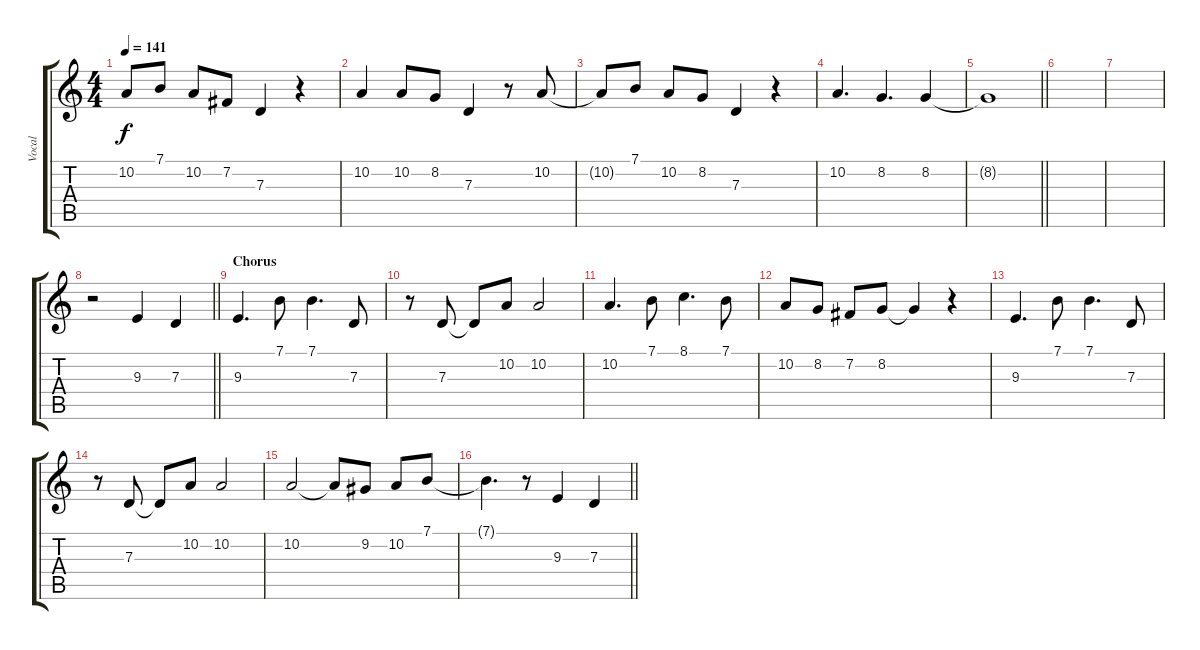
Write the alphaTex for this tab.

\track ("Vocal" "Vocal") {instrument violin}
\staff {score tabs}
\tuning (E4 B3 G3 D3 A2 E2) {hide}
\ts (4 4)
\tempo 141
\clef g2
\ks c
10.2{t}.8{dy f} 7.1.8 10.2.8 7.2.8 7.3.4 r.4 |
10.2.4 10.2.8 8.2.8 7.3.4 r.8 10.2.8 |
10.2{t}.8 7.1.8 10.2.8 8.2.8 7.3.4 r.4 |
10.2.4{d} 8.2.4{d} 8.2.4 |
\barLineRight lightlight
8.2{t}.1 |
|
|
\barLineRight lightlight
r.2 9.3.4 7.3.4 |
\section ("" "Chorus")
9.3.4{d} 7.1.8 7.1.4{d} 7.3.8 |
r.8 7.3.8 7.3{t}.8 10.2.8 10.2.2 |
10.2.4{d} 7.1.8 8.1.4{d} 7.1.8 |
10.2.8 8.2.8 7.2.8 8.2.8 8.2{t}.4 r.4 |
9.3.4{d} 7.1.8 7.1.4{d} 7.3.8 |
r.8 7.3.8 7.3{t}.8 10.2.8 10.2.2 |
10.2.2 10.2{t}.8 9.2.8 10.2.8 7.1.8 |
\barLineRight lightlight
7.1{t}.4{d} r.8 9.3.4 7.3.4
